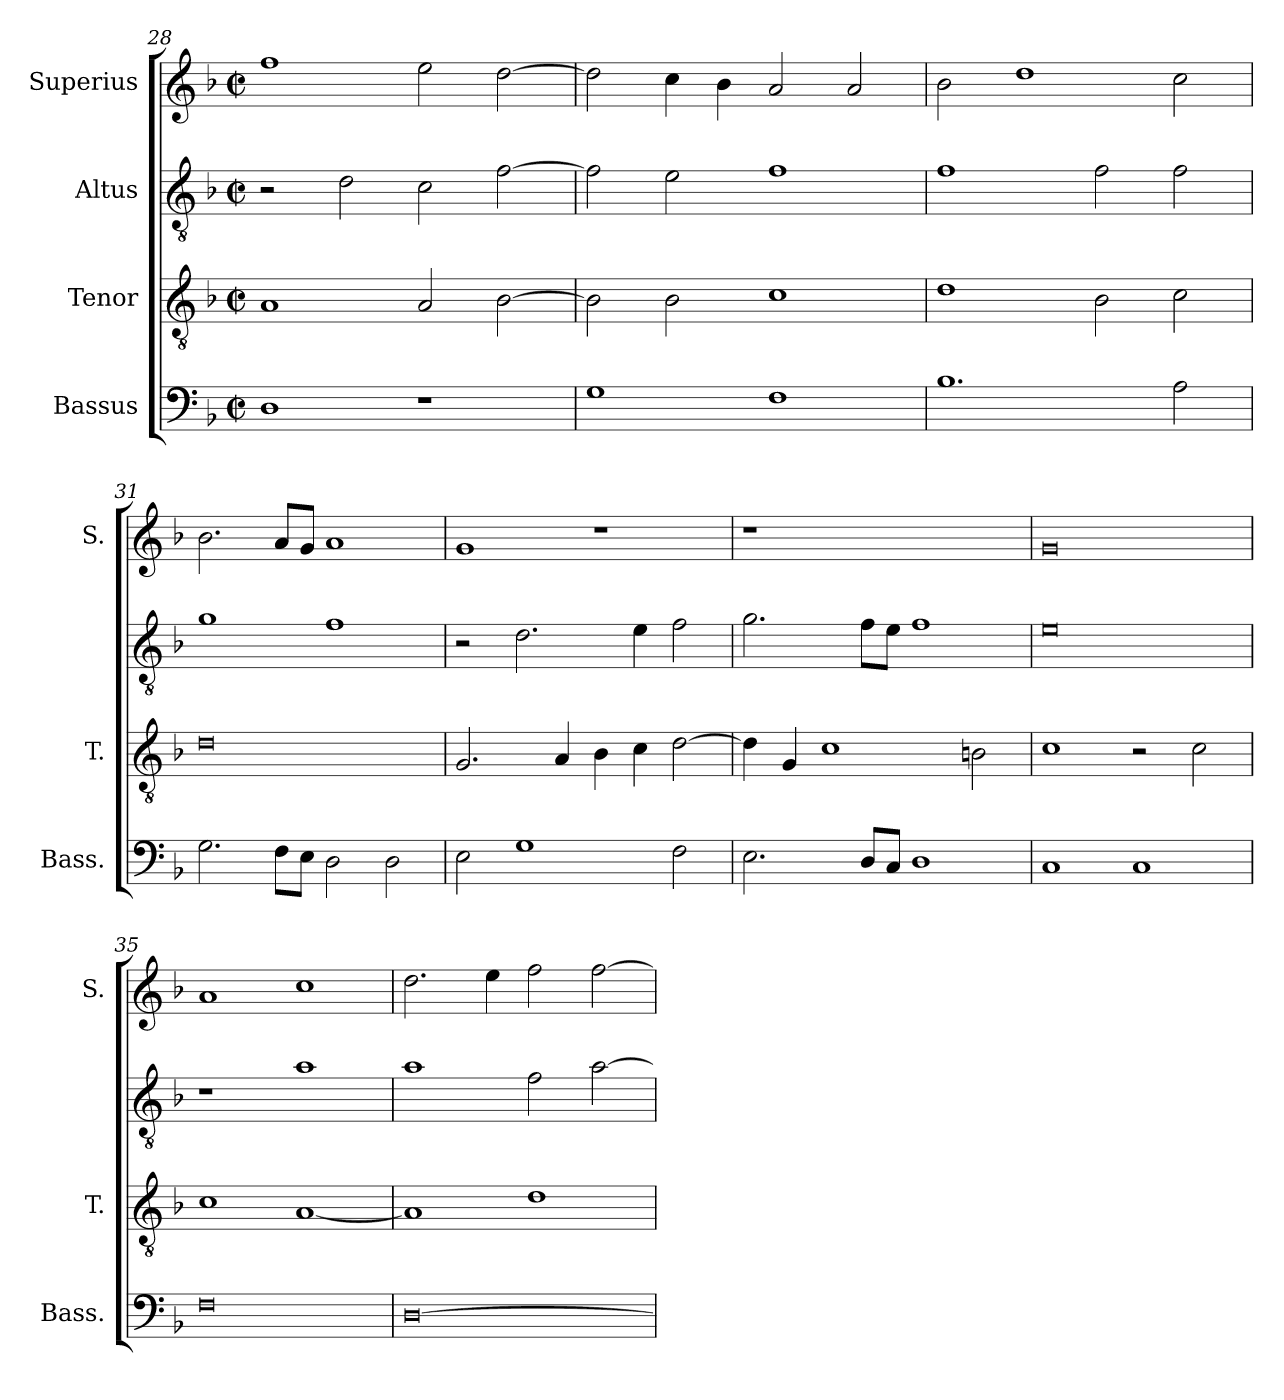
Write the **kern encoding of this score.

**kern	**kern	**kern	**kern
*part4	*part3	*part2	*part1
*staff4	*staff3	*staff2	*staff1
*I"Bassus	*I"Tenor	*I"Altus	*I"Superius
*I'Bass.	*I'T.	*	*I'S.
*clefF4	*clefGv2	*clefGv2	*clefG2
*	*ITrd7c12	*ITrd7c12	*
*k[b-]	*k[b-]	*k[b-]	*k[b-]
*F:	*F:	*F:	*F:
*M2/2	*M2/2	*M2/2	*M2/2
*met(c|)	*met(c|)	*met(c|)	*met(c|)
=28	=28	=28	=28
1Di	1AAi	2r	1ffi
.	.	2Di\	.
1r	2AAi/	2Ci\	2eei\
.	[>2BB-i\	[>2Fi\	[>2ddi\
!!LO:LB:g=z
=29	=29	=29	=29
1Gi	2BB-i\]	2Fi\]	2ddi\]
.	2BB-i\	2Ei\	4cci\
.	.	.	4b-i\
1Fi	1Ci	1Fi	2ai/
.	.	.	2ai/
=30	=30	=30	=30
1.B-i	1Di	1Fi	2b-i\
.	.	.	1ddi
.	2BB-i\	2Fi\	.
2Ai\	2Ci\	2Fi\	2cci\
=31	=31	=31	=31
2.Gi\	0Di	1Gi	2.b-i\
8Fi\L	.	.	8ai/L
8Ei\J	.	.	8gi/J
2Di\	.	1Fi	1ai
2Di\	.	.	.
=32	=32	=32	=32
2Ei\	2.GGi/	2r	1gi
1Gi	.	2.Di\	.
.	4AAi/	.	.
.	4BB-i\	.	1r
.	4Ci\	4Ei\	.
2Fi\	[>2Di\	2Fi\	.
=33	=33	=33	=33
!	!	!	!LO:N:vis=1
2.Ei\	4Di\]	2.Gi\	1r
.	4GGi/	.	.
.	1Ci	.	.
8Di/L	.	8Fi\L	.
8Ci/J	.	8Ei\J	.
1Di	.	1Fi	1ryy
.	2BBni\	.	.
!!LO:PB:g=z
=34	=34	=34	=34
1Ci	1Ci	0Ei	0gi
1Ci	2r	.	.
.	2Ci\	.	.
=35	=35	=35	=35
0Fi	1Ci	1r	1ai
.	[<1AAi	1Ai	1cci
=36	=36	=36	=36
[>0Di	1AAi]	1Ai	2.ddi\
.	.	.	4eei\
.	1Di	2Fi\	2ffi\
.	.	[>2Ai\	[>2ffi\
=	=	=	=
*-	*-	*-	*-
